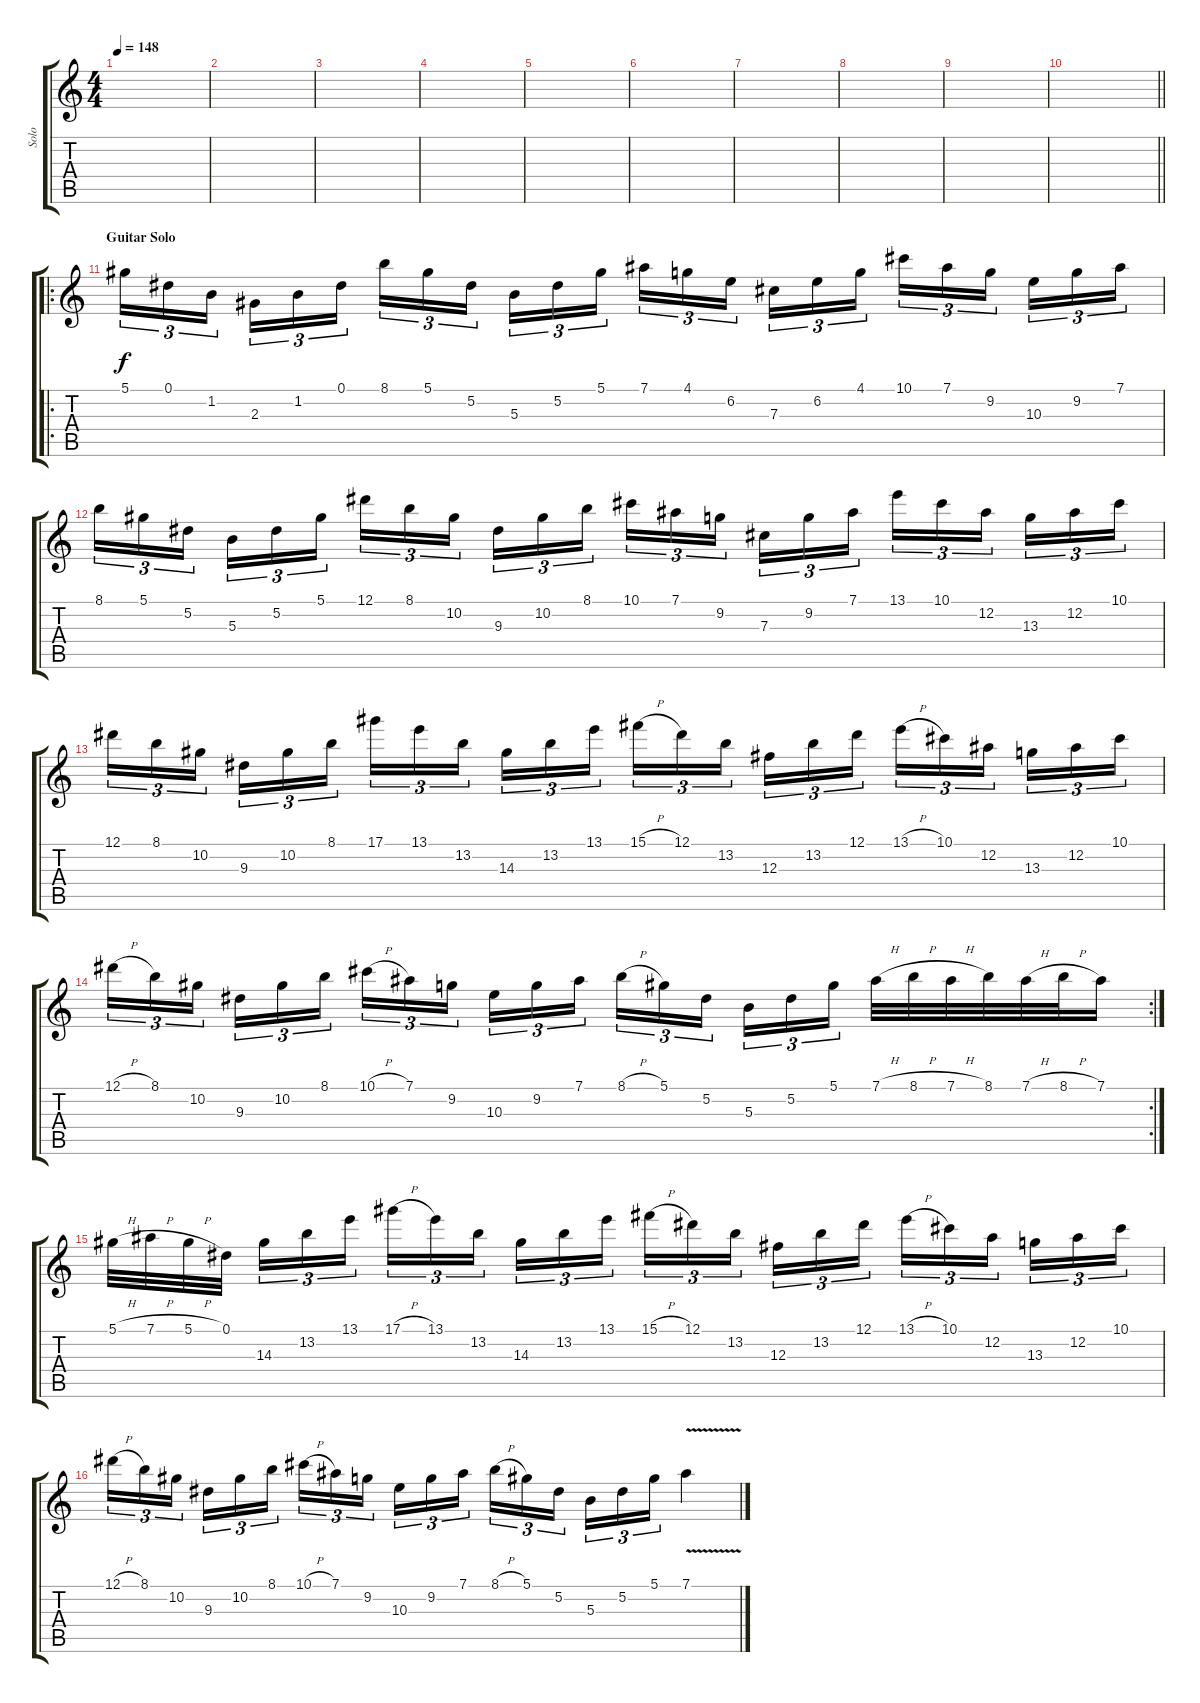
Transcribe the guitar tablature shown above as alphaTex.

\track ("Solo" "Solo") {instrument overdrivenguitar}
\staff {score tabs}
\tuning (Eb4 Bb3 Gb3 Db3 Ab2 Eb2) {hide}
\ts (4 4)
\tempo 148
\clef g2
\ks c
|
|
|
|
|
|
|
|
|
\barLineRight lightlight
|
\ro
\section ("" "Guitar Solo")
5.1.16{tu (3 2)} 0.1.16{tu (3 2)} 1.2.16{tu (3 2) beam splitsecondary} 2.3.16{tu (3 2)} 1.2.16{tu (3 2)} 0.1.16{tu (3 2)} 8.1.16{tu (3 2)} 5.1.16{tu (3 2)} 5.2.16{tu (3 2) beam splitsecondary} 5.3.16{tu (3 2)} 5.2.16{tu (3 2)} 5.1.16{tu (3 2)} 7.1.16{tu (3 2)} 4.1.16{tu (3 2)} 6.2.16{tu (3 2) beam splitsecondary} 7.3.16{tu (3 2)} 6.2.16{tu (3 2)} 4.1.16{tu (3 2)} 10.1.16{tu (3 2)} 7.1.16{tu (3 2)} 9.2.16{tu (3 2) beam splitsecondary} 10.3.16{tu (3 2)} 9.2.16{tu (3 2)} 7.1.16{tu (3 2)} |
8.1.16{tu (3 2)} 5.1.16{tu (3 2)} 5.2.16{tu (3 2) beam splitsecondary} 5.3.16{tu (3 2)} 5.2.16{tu (3 2)} 5.1.16{tu (3 2)} 12.1.16{tu (3 2)} 8.1.16{tu (3 2)} 10.2.16{tu (3 2) beam splitsecondary} 9.3.16{tu (3 2)} 10.2.16{tu (3 2)} 8.1.16{tu (3 2)} 10.1.16{tu (3 2)} 7.1.16{tu (3 2)} 9.2.16{tu (3 2) beam splitsecondary} 7.3.16{tu (3 2)} 9.2.16{tu (3 2)} 7.1.16{tu (3 2)} 13.1.16{tu (3 2)} 10.1.16{tu (3 2)} 12.2.16{tu (3 2) beam splitsecondary} 13.3.16{tu (3 2)} 12.2.16{tu (3 2)} 10.1.16{tu (3 2)} |
12.1.16{tu (3 2)} 8.1.16{tu (3 2)} 10.2.16{tu (3 2) beam splitsecondary} 9.3.16{tu (3 2)} 10.2.16{tu (3 2)} 8.1.16{tu (3 2)} 17.1.16{tu (3 2)} 13.1.16{tu (3 2)} 13.2.16{tu (3 2) beam splitsecondary} 14.3.16{tu (3 2)} 13.2.16{tu (3 2)} 13.1.16{tu (3 2)} 15.1{h}.16{tu (3 2)} 12.1.16{tu (3 2)} 13.2.16{tu (3 2) beam splitsecondary} 12.3.16{tu (3 2)} 13.2.16{tu (3 2)} 12.1.16{tu (3 2)} 13.1{h}.16{tu (3 2)} 10.1.16{tu (3 2)} 12.2.16{tu (3 2) beam splitsecondary} 13.3.16{tu (3 2)} 12.2.16{tu (3 2)} 10.1.16{tu (3 2)} |
\rc 2
12.1{h}.16{tu (3 2)} 8.1.16{tu (3 2)} 10.2.16{tu (3 2) beam splitsecondary} 9.3.16{tu (3 2)} 10.2.16{tu (3 2)} 8.1.16{tu (3 2)} 10.1{h}.16{tu (3 2)} 7.1.16{tu (3 2)} 9.2.16{tu (3 2) beam splitsecondary} 10.3.16{tu (3 2)} 9.2.16{tu (3 2)} 7.1.16{tu (3 2)} 8.1{h}.16{tu (3 2)} 5.1.16{tu (3 2)} 5.2.16{tu (3 2) beam splitsecondary} 5.3.16{tu (3 2)} 5.2.16{tu (3 2)} 5.1.16{tu (3 2)} 7.1{h}.32 8.1{h}.32 7.1{h}.32 8.1.32 7.1{h}.32 8.1{h}.32 7.1.16 |
5.1{h}.32 7.1{h}.32 5.1{h}.32 0.1.32{beam splitsecondary} 14.3.16{tu (3 2)} 13.2.16{tu (3 2)} 13.1.16{tu (3 2)} 17.1{h}.16{tu (3 2)} 13.1.16{tu (3 2)} 13.2.16{tu (3 2) beam splitsecondary} 14.3.16{tu (3 2)} 13.2.16{tu (3 2)} 13.1.16{tu (3 2)} 15.1{h}.16{tu (3 2)} 12.1.16{tu (3 2)} 13.2.16{tu (3 2) beam splitsecondary} 12.3.16{tu (3 2)} 13.2.16{tu (3 2)} 12.1.16{tu (3 2)} 13.1{h}.16{tu (3 2)} 10.1.16{tu (3 2)} 12.2.16{tu (3 2) beam splitsecondary} 13.3.16{tu (3 2)} 12.2.16{tu (3 2)} 10.1.16{tu (3 2)} |
12.1{h}.16{tu (3 2)} 8.1.16{tu (3 2)} 10.2.16{tu (3 2) beam splitsecondary} 9.3.16{tu (3 2)} 10.2.16{tu (3 2)} 8.1.16{tu (3 2)} 10.1{h}.16{tu (3 2)} 7.1.16{tu (3 2)} 9.2.16{tu (3 2) beam splitsecondary} 10.3.16{tu (3 2)} 9.2.16{tu (3 2)} 7.1.16{tu (3 2)} 8.1{h}.16{tu (3 2)} 5.1.16{tu (3 2)} 5.2.16{tu (3 2) beam splitsecondary} 5.3.16{tu (3 2)} 5.2.16{tu (3 2)} 5.1.16{tu (3 2)} 7.1{v}.4
